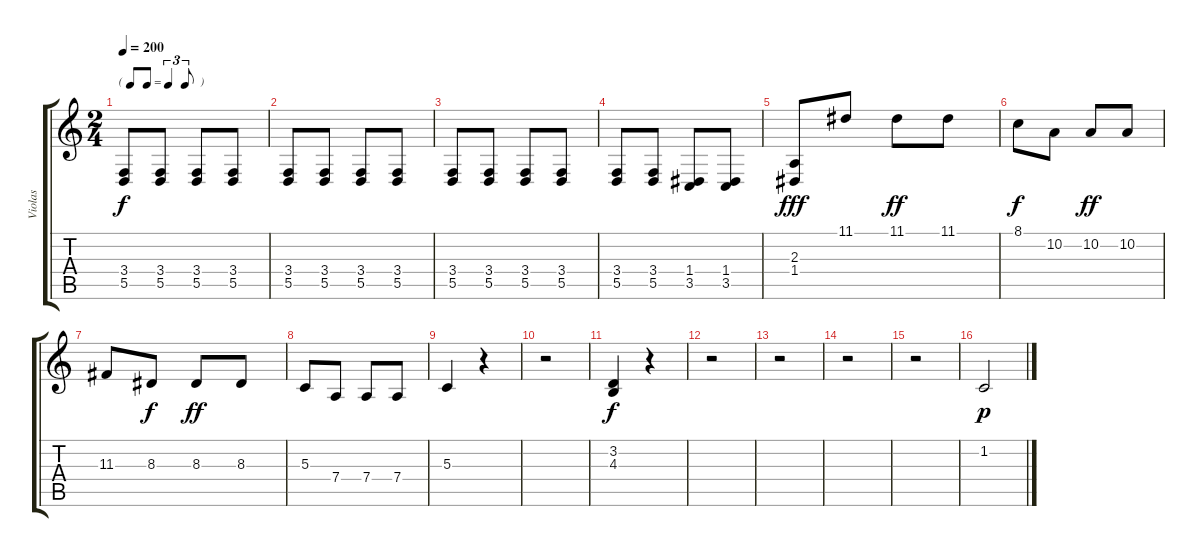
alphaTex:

\track ("Violas" "Violas") {instrument stringensemble1}
\staff {score tabs}
\tuning (E4 B3 G3 D3 A2 E2) {hide}
\ts (2 4)
\tf triplet8th
\tempo 200
\clef g2
\ks c
(3.4 5.5).8{dy f} (3.4 5.5).8 (3.4 5.5).8 (3.4 5.5).8 |
(3.4 5.5).8 (3.4 5.5).8 (3.4 5.5).8 (3.4 5.5).8 |
(3.4 5.5).8 (3.4 5.5).8 (3.4 5.5).8 (3.4 5.5).8 |
(3.4 5.5).8 (3.4 5.5).8 (1.4 3.5).8 (1.4 3.5).8 |
(2.3 1.4).8{dy fff} 11.1.8 11.1.8{dy ff} 11.1.8 |
8.1.8{dy f} 10.2.8 10.2.8{dy ff} 10.2.8 |
11.3.8 8.3.8{dy f} 8.3.8{dy ff} 8.3.8 |
5.3.8 7.4.8 7.4.8 7.4.8 |
5.3.4 r.4 |
r.2 |
(3.2 4.3).4{dy f} r.4 |
r.2 |
r.2 |
r.2 |
r.2 |
1.2.2{dy p}
